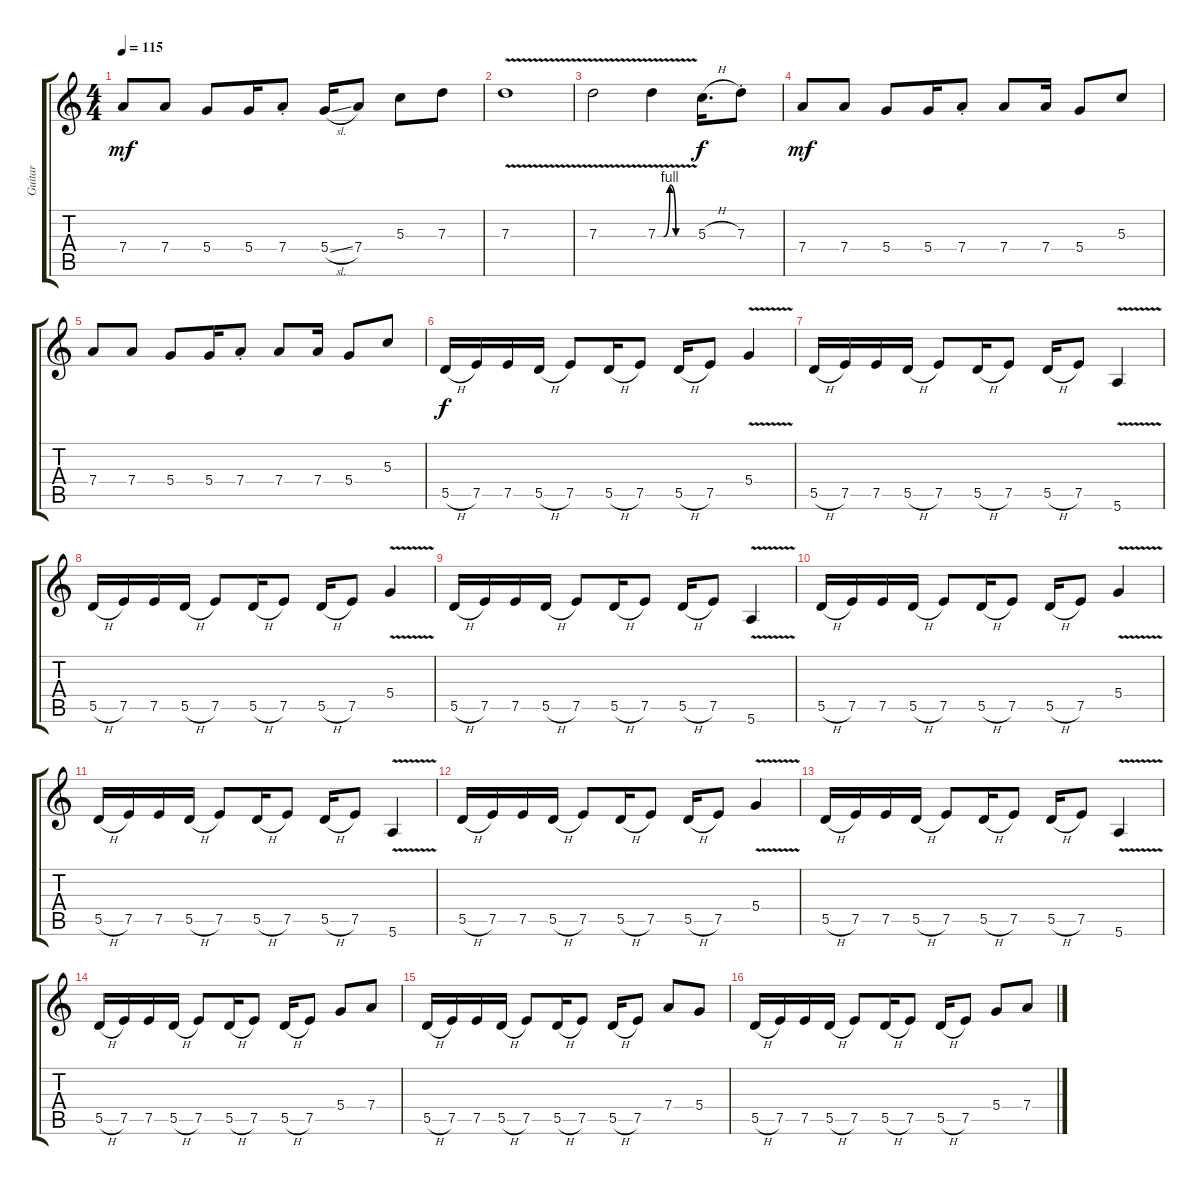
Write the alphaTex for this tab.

\track ("Guitar" "Guitar") {instrument distortionguitar}
\staff {score tabs}
\tuning (E4 B3 G3 D3 A2 E2) {hide}
\ts (4 4)
\tempo 115
\clef g2
\ks c
7.4.8{dy mf} 7.4.8 5.4.8 5.4.16 7.4{st}.8 5.4{sl}.16 7.4.8 5.3.8 7.3.8 |
7.3{v}.1 |
7.3{v}.2 7.3{be (custom 0 0 10 0 20 4 30 0 60 0) v}.4 5.3{h}.16{d dy f} 7.3{st}.8 |
7.4.8{dy mf} 7.4.8 5.4.8 5.4.16 7.4{st}.8 7.4.8 7.4.16 5.4.8 5.3.8 |
7.4.8 7.4.8 5.4.8 5.4.16 7.4{st}.8 7.4.8 7.4.16 5.4.8 5.3.8 |
5.5{h}.16{dy f} 7.5.16 7.5.16 5.5{h}.16 7.5.8 5.5{h}.16 7.5.8 5.5{h}.16 7.5.8 5.4{v}.4 |
5.5{h}.16 7.5.16 7.5.16 5.5{h}.16 7.5.8 5.5{h}.16 7.5.8 5.5{h}.16 7.5.8 5.6{v}.4 |
5.5{h}.16 7.5.16 7.5.16 5.5{h}.16 7.5.8 5.5{h}.16 7.5.8 5.5{h}.16 7.5.8 5.4{v}.4 |
5.5{h}.16 7.5.16 7.5.16 5.5{h}.16 7.5.8 5.5{h}.16 7.5.8 5.5{h}.16 7.5.8 5.6{v}.4 |
5.5{h}.16 7.5.16 7.5.16 5.5{h}.16 7.5.8 5.5{h}.16 7.5.8 5.5{h}.16 7.5.8 5.4{v}.4 |
5.5{h}.16 7.5.16 7.5.16 5.5{h}.16 7.5.8 5.5{h}.16 7.5.8 5.5{h}.16 7.5.8 5.6{v}.4 |
5.5{h}.16 7.5.16 7.5.16 5.5{h}.16 7.5.8 5.5{h}.16 7.5.8 5.5{h}.16 7.5.8 5.4{v}.4 |
5.5{h}.16 7.5.16 7.5.16 5.5{h}.16 7.5.8 5.5{h}.16 7.5.8 5.5{h}.16 7.5.8 5.6{v}.4 |
5.5{h}.16 7.5.16 7.5.16 5.5{h}.16 7.5.8 5.5{h}.16 7.5.8 5.5{h}.16 7.5.8 5.4.8 7.4.8 |
5.5{h}.16 7.5.16 7.5.16 5.5{h}.16 7.5.8 5.5{h}.16 7.5.8 5.5{h}.16 7.5.8 7.4.8 5.4.8 |
5.5{h}.16 7.5.16 7.5.16 5.5{h}.16 7.5.8 5.5{h}.16 7.5.8 5.5{h}.16 7.5.8 5.4.8 7.4.8
